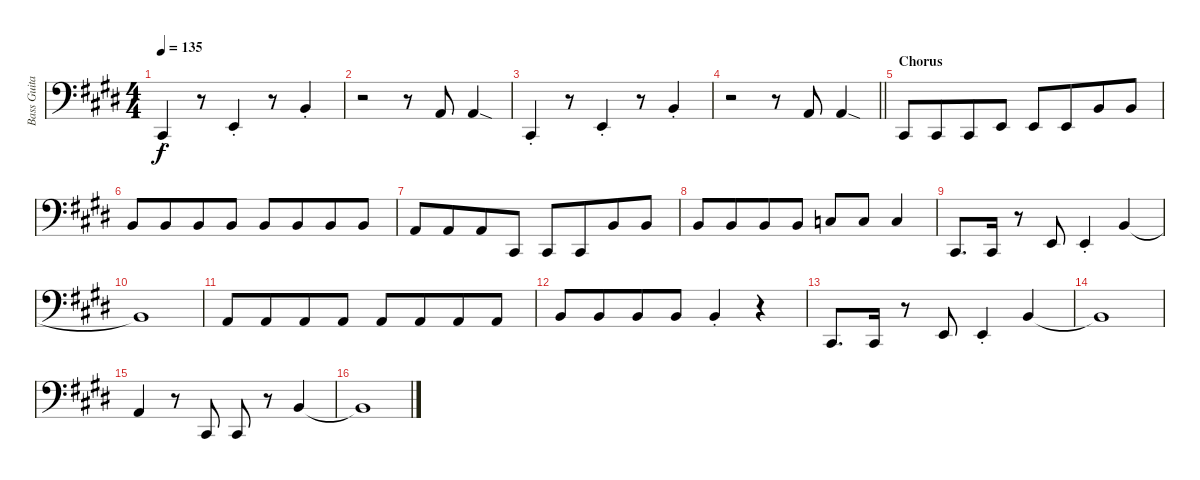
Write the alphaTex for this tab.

\track ("Bass Guitar" "Bass Guita") {instrument electricbasspick}
\staff {score}
\tuning (Gb2 Db2 Ab1 Db1) {hide}
\ts (4 4)
\tempo 135
\clef f4
\ks c#minor
0.4{st}.4{dy f} r.8 3.4{st}.4 r.8 3.3{st}.4 |
r.2 r.8 8.4.8 8.4{sod}.4 |
0.4{st}.4 r.8 3.4{st}.4 r.8 3.3{st}.4 |
\barLineRight lightlight
r.2 r.8 8.4.8 8.4{sod}.4 |
\section ("" "Chorus")
0.4.8 0.4.8{beam merge} 0.4.8 3.4.8 3.4.8 3.4.8{beam merge} 3.3.8 3.3.8 |
3.3.8 3.3.8{beam merge} 3.3.8 3.3.8 3.3.8 3.3.8{beam merge} 3.3.8 3.3.8 |
1.3.8 1.3.8{beam merge} 1.3.8 0.4.8 0.4.8 0.4.8{beam merge} 3.3.8 3.3.8 |
3.3.8 3.3.8{beam merge} 3.3.8 3.3.8 4.3.8 4.3.8 4.3.4 |
0.4.8{d} 0.4.16 r.8 3.4.8 3.4{st}.4 3.3.4 |
3.3{t}.1 |
1.3.8 1.3.8{beam merge} 1.3.8 1.3.8 1.3.8 1.3.8{beam merge} 1.3.8 1.3.8 |
3.3.8 3.3.8{beam merge} 3.3.8 3.3.8 3.3{st}.4 r.4 |
0.4.8{d} 0.4.16 r.8 3.4.8 3.4{st}.4 3.3.4 |
3.3{t}.1 |
1.3.4 r.8 0.4.8 0.4.8 r.8 3.3.4 |
3.3{t}.1
